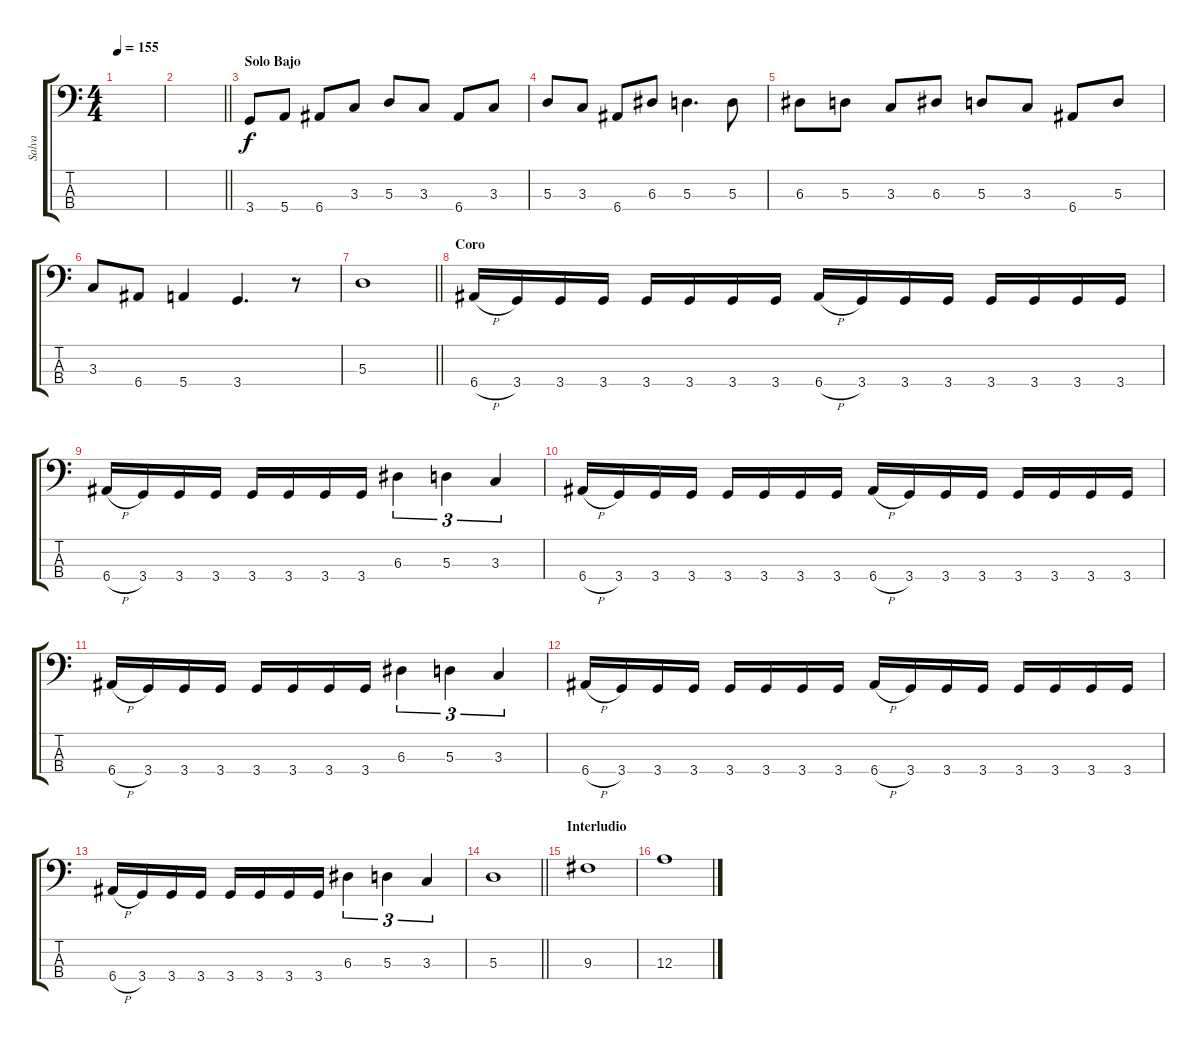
\track ("Salva" "Salva") {instrument electricbassfinger}
\staff {score tabs}
\tuning (G2 D2 A1 E1) {hide}
\ts (4 4)
\tempo 155
\clef f4
\ks c
|
\barLineRight lightlight
|
\section ("" "Solo Bajo")
3.4.8{balance 16} 5.4.8 6.4.8 3.3.8 5.3.8 3.3.8 6.4.8 3.3.8 |
5.3.8 3.3.8 6.4.8 6.3.8 5.3.4{d} 5.3.8 |
6.3.8 5.3.8 3.3.8 6.3.8 5.3.8 3.3.8 6.4.8 5.3.8 |
3.3.8 6.4.8 5.4.4 3.4.4{d} r.8 |
\barLineRight lightlight
5.3.1 |
\section ("" "Coro")
6.4{h}.16{balance 12} 3.4.16 3.4.16 3.4.16 3.4.16 3.4.16 3.4.16 3.4.16 6.4{h}.16 3.4.16 3.4.16 3.4.16 3.4.16 3.4.16 3.4.16 3.4.16 |
6.4{h}.16 3.4.16 3.4.16 3.4.16 3.4.16 3.4.16 3.4.16 3.4.16 6.3.4{tu (3 2)} 5.3.4{tu (3 2)} 3.3.4{tu (3 2)} |
6.4{h}.16 3.4.16 3.4.16 3.4.16 3.4.16 3.4.16 3.4.16 3.4.16 6.4{h}.16 3.4.16 3.4.16 3.4.16 3.4.16 3.4.16 3.4.16 3.4.16 |
6.4{h}.16 3.4.16 3.4.16 3.4.16 3.4.16 3.4.16 3.4.16 3.4.16 6.3.4{tu (3 2)} 5.3.4{tu (3 2)} 3.3.4{tu (3 2)} |
6.4{h}.16 3.4.16 3.4.16 3.4.16 3.4.16 3.4.16 3.4.16 3.4.16 6.4{h}.16 3.4.16 3.4.16 3.4.16 3.4.16 3.4.16 3.4.16 3.4.16 |
6.4{h}.16 3.4.16 3.4.16 3.4.16 3.4.16 3.4.16 3.4.16 3.4.16 6.3.4{tu (3 2)} 5.3.4{tu (3 2)} 3.3.4{tu (3 2)} |
\barLineRight lightlight
5.3.1 |
\section ("" "Interludio")
9.3.1 |
12.3.1
